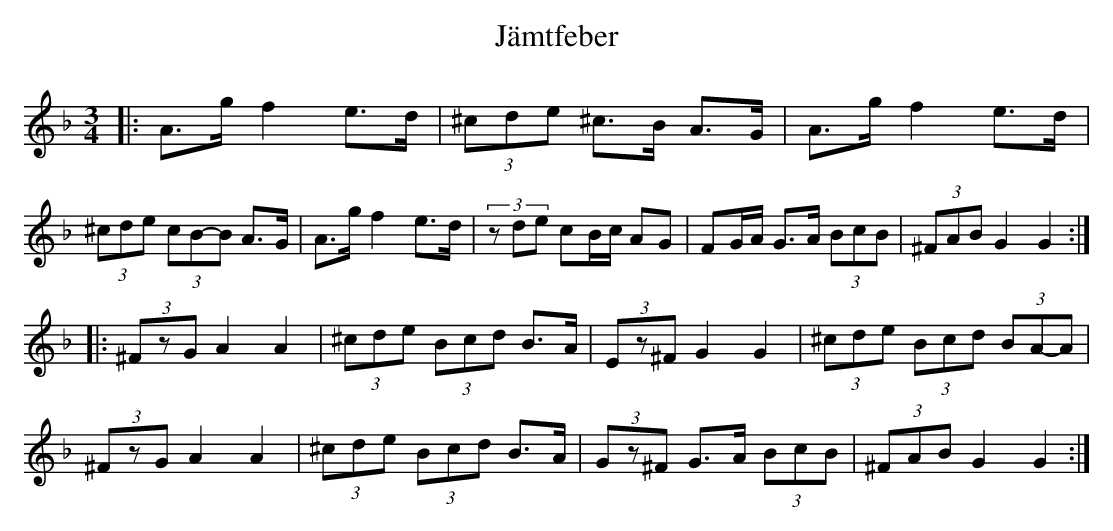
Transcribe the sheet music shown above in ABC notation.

X:1
T:Jämtfeber
K: LP
O:Lägdan, Jämtland
M:3/4
L:1/8
K:Dm
|: A>g f2 e>d|(3^cde ^c>B A>G|A>g f2 e>d|(3^cde (3cB-B A>G|A>g f2 e>d|(3zde cB/c/ AG|FG/A/ G>A (3BcB|(3^FAB G2 G2  :|
|:(3^FzG A2 A2|(3^cde (3Bcd B>A|(3Ez^F G2 G2|(3^cde (3Bcd (3BA-A|
(3^FzG A2 A2|(3^cde (3Bcd B>A| (3Gz^F G>A (3BcB|(3^FAB G2 G2:|
